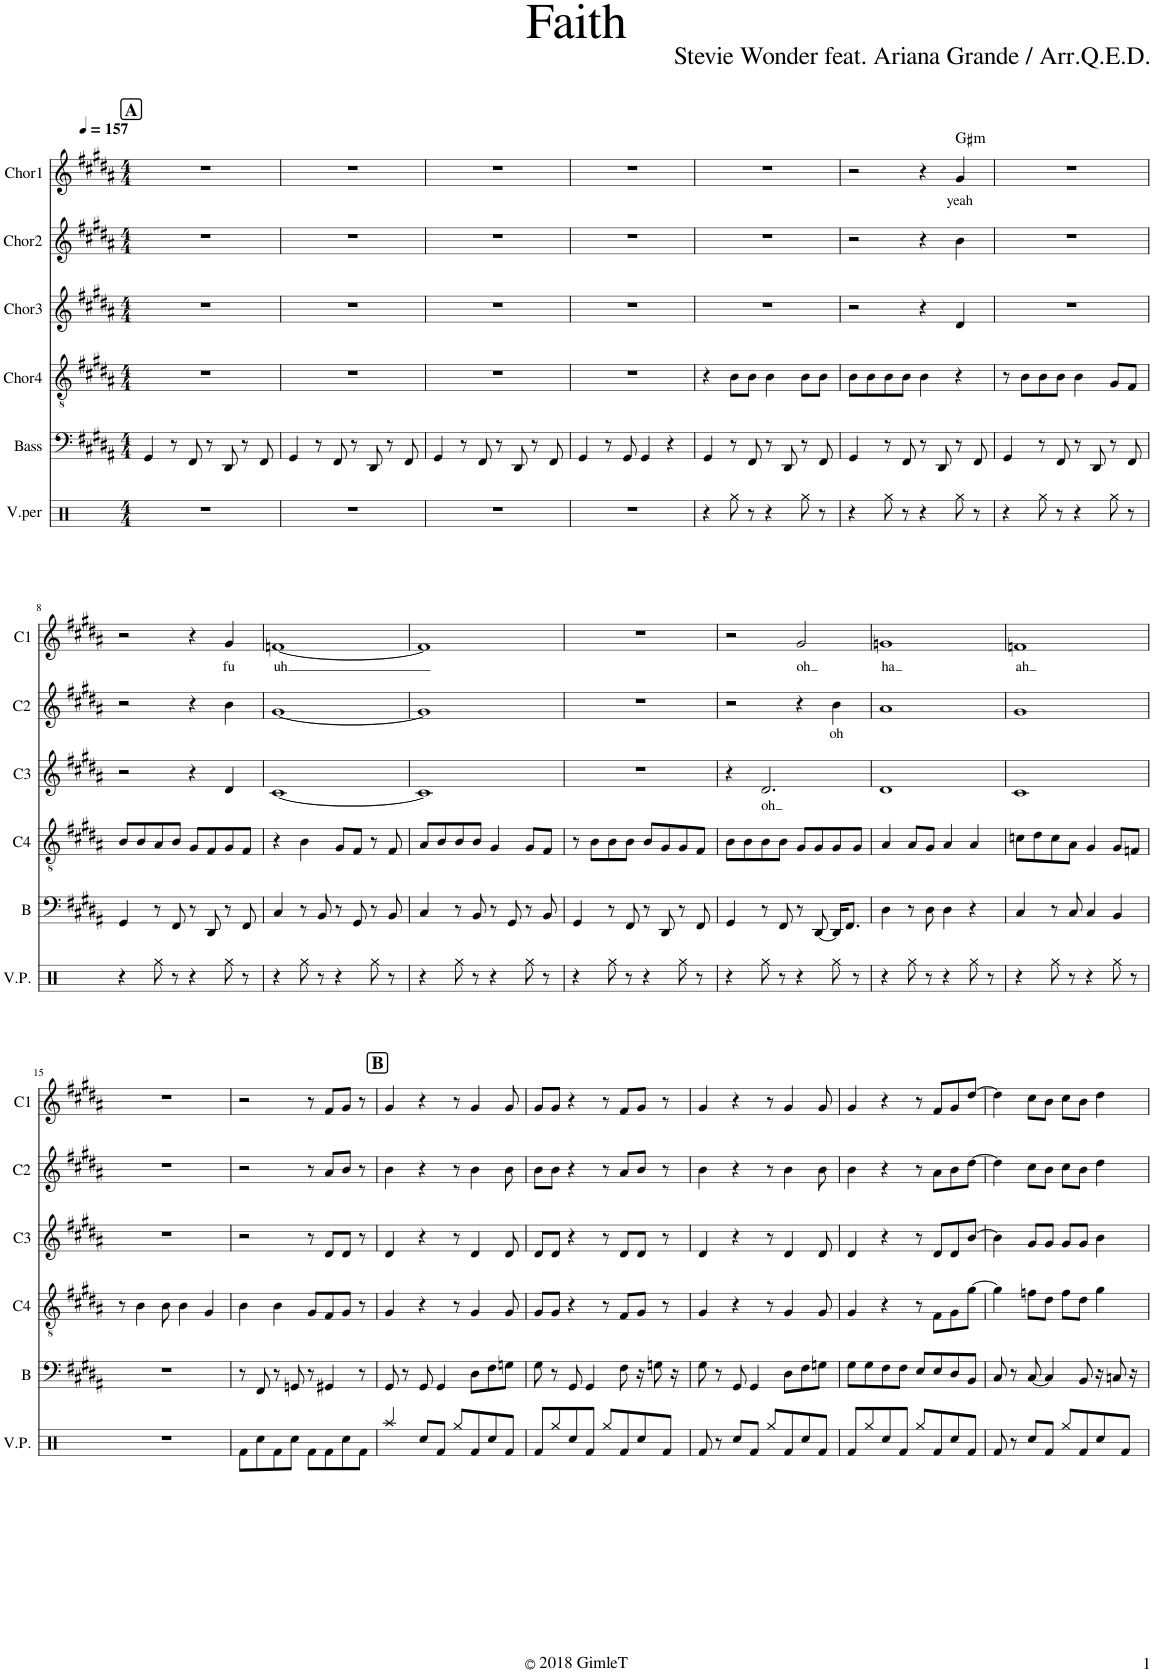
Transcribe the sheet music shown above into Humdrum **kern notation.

**kern	**kern	**kern	**kern	**text	**kern	**text	**kern	**text	**harte
*part6	*part5	*part4	*part3	*part3	*part2	*part2	*part1	*part1	*part1
*staff6	*staff5	*staff4	*staff3	*staff3	*staff2	*staff2	*staff1	*staff1	*
*I"V.per	*I"Bass	*I"Chor4	*I"Chor3	*	*I"Chor2	*	*I"Chor1	*	*
*I'V.P.	*I'B	*I'C4	*I'C3	*	*I'C2	*	*I'C1	*	*
*clefX	*clefF4	*clefGv2	*clefG2	*	*clefG2	*	*clefG2	*	*
*k[]	*k[f#c#g#d#a#]	*k[f#c#g#d#a#]	*k[f#c#g#d#a#]	*	*k[f#c#g#d#a#]	*	*k[f#c#g#d#a#]	*	*
*M4/4	*M4/4	*M4/4	*M4/4	*	*M4/4	*	*M4/4	*	*
*MM157	*MM157	*MM157	*MM157	*	*MM157	*	*MM157	*	*
!!LO:REH:place=s1:a:B:cj:fs=14:t=A
=1	=1	=1	=1	=1	=1	=1	=1	=1	=1
1r	4GG#/	1r	1r	.	1r	.	1r	.	.
.	8r	.	.	.	.	.	.	.	.
.	8FF#/	.	.	.	.	.	.	.	.
.	8r	.	.	.	.	.	.	.	.
.	8DD#/	.	.	.	.	.	.	.	.
.	8r	.	.	.	.	.	.	.	.
.	8FF#/	.	.	.	.	.	.	.	.
=2	=2	=2	=2	=2	=2	=2	=2	=2	=2
1r	4GG#/	1r	1r	.	1r	.	1r	.	.
.	8r	.	.	.	.	.	.	.	.
.	8FF#/	.	.	.	.	.	.	.	.
.	8r	.	.	.	.	.	.	.	.
.	8DD#/	.	.	.	.	.	.	.	.
.	8r	.	.	.	.	.	.	.	.
.	8FF#/	.	.	.	.	.	.	.	.
=3	=3	=3	=3	=3	=3	=3	=3	=3	=3
1r	4GG#/	1r	1r	.	1r	.	1r	.	.
.	8r	.	.	.	.	.	.	.	.
.	8FF#/	.	.	.	.	.	.	.	.
.	8r	.	.	.	.	.	.	.	.
.	8DD#/	.	.	.	.	.	.	.	.
.	8r	.	.	.	.	.	.	.	.
.	8FF#/	.	.	.	.	.	.	.	.
=4	=4	=4	=4	=4	=4	=4	=4	=4	=4
1r	4GG#/	1r	1r	.	1r	.	1r	.	.
.	8r	.	.	.	.	.	.	.	.
.	8GG#/	.	.	.	.	.	.	.	.
.	4GG#/	.	.	.	.	.	.	.	.
.	4r	.	.	.	.	.	.	.	.
=5	=5	=5	=5	=5	=5	=5	=5	=5	=5
4r	4GG#/	4r	1r	.	1r	.	1r	.	.
8Rgg\	8r	8B\L	.	.	.	.	.	.	.
8r	8FF#/	8B\J	.	.	.	.	.	.	.
4r	8r	4B\	.	.	.	.	.	.	.
.	8DD#/	.	.	.	.	.	.	.	.
8Rgg\	8r	8B\L	.	.	.	.	.	.	.
8r	8FF#/	8B\J	.	.	.	.	.	.	.
=6	=6	=6	=6	=6	=6	=6	=6	=6	=6
4r	4GG#/	8B\L	2r	.	2r	.	2r	.	.
.	.	8B\	.	.	.	.	.	.	.
8Rgg\	8r	8B\	.	.	.	.	.	.	.
8r	8FF#/	8B\J	.	.	.	.	.	.	.
4r	8r	4B\	4r	.	4r	.	4r	.	.
.	8DD#/	.	.	.	.	.	.	.	.
!	!	!	!	!	!	!	!	!LO:LY:b	!LO:H:kt=m
8Rgg\	8r	4r	4d#/	.	4b\	.	4g#/	yeah	G#:min
8r	8FF#/	.	.	.	.	.	.	.	.
=7	=7	=7	=7	=7	=7	=7	=7	=7	=7
4r	4GG#/	8r	1r	.	1r	.	1r	.	.
.	.	8B\L	.	.	.	.	.	.	.
8Rgg\	8r	8B\	.	.	.	.	.	.	.
8r	8FF#/	8B\J	.	.	.	.	.	.	.
4r	8r	4B\	.	.	.	.	.	.	.
.	8DD#/	.	.	.	.	.	.	.	.
8Rgg\	8r	8G#/L	.	.	.	.	.	.	.
8r	8FF#/	8F#/J	.	.	.	.	.	.	.
!!LO:LB:g=z
=8	=8	=8	=8	=8	=8	=8	=8	=8	=8
4r	4GG#/	8B/L	2r	.	2r	.	2r	.	.
.	.	8B/	.	.	.	.	.	.	.
8Rgg\	8r	8A#/	.	.	.	.	.	.	.
8r	8FF#/	8B/J	.	.	.	.	.	.	.
4r	8r	8G#/L	4r	.	4r	.	4r	.	.
.	8DD#/	8F#/	.	.	.	.	.	.	.
!	!	!	!	!	!	!	!	!LO:LY:b	!
8Rgg\	8r	8G#/	4d#/	.	4b\	.	4g#/	fu	.
8r	8FF#/	8F#/J	.	.	.	.	.	.	.
=9	=9	=9	=9	=9	=9	=9	=9	=9	=9
!	!	!	!	!	!	!	!	!LO:LY:b	!
4r	4C#/	4r	[1c#	.	[1g#	.	[1fn	uh	.
8Rgg\	8r	4B\	.	.	.	.	.	.	.
8r	8BB/	.	.	.	.	.	.	.	.
4r	8r	8G#/L	.	.	.	.	.	.	.
.	8GG#/	8F#/J	.	.	.	.	.	.	.
8Rgg\	8r	8r	.	.	.	.	.	.	.
8r	8BB/	8F#/	.	.	.	.	.	.	.
=10	=10	=10	=10	=10	=10	=10	=10	=10	=10
4r	4C#/	8A#/L	1c#]	.	1g#]	.	1f]	.	.
.	.	8B/	.	.	.	.	.	.	.
8Rgg\	8r	8B/	.	.	.	.	.	.	.
8r	8BB/	8B/J	.	.	.	.	.	.	.
4r	8r	4G#/	.	.	.	.	.	.	.
.	8GG#/	.	.	.	.	.	.	.	.
8Rgg\	8r	8G#/L	.	.	.	.	.	.	.
8r	8BB/	8F#/J	.	.	.	.	.	.	.
=11	=11	=11	=11	=11	=11	=11	=11	=11	=11
4r	4GG#/	8r	1r	.	1r	.	1r	.	.
.	.	8B\L	.	.	.	.	.	.	.
8Rgg\	8r	8B\	.	.	.	.	.	.	.
8r	8FF#/	8B\J	.	.	.	.	.	.	.
4r	8r	8B/L	.	.	.	.	.	.	.
.	8DD#/	8G#/	.	.	.	.	.	.	.
8Rgg\	8r	8G#/	.	.	.	.	.	.	.
8r	8FF#/	8F#/J	.	.	.	.	.	.	.
=12	=12	=12	=12	=12	=12	=12	=12	=12	=12
4r	4GG#/	8B\L	4r	.	2r	.	2r	.	.
.	.	8B\	.	.	.	.	.	.	.
!	!	!	!	!LO:LY:b	!	!	!	!	!
8Rgg\	8r	8B\	2.d#/	oh	.	.	.	.	.
8r	8FF#/	8B\J	.	.	.	.	.	.	.
!	!	!	!	!	!	!	!	!LO:LY:b	!
4r	8r	8G#/L	.	.	4r	.	2g#/	oh	.
.	[8DD#/	8G#/	.	.	.	.	.	.	.
!	!	!	!	!	!	!LO:LY:b	!	!	!
8Rgg\	16DD#/KL]	8G#/	.	.	4b\	oh	.	.	.
.	8.FF#/J	.	.	.	.	.	.	.	.
8r	.	8G#/J	.	.	.	.	.	.	.
=13	=13	=13	=13	=13	=13	=13	=13	=13	=13
!	!	!	!	!	!	!	!	!LO:LY:b	!
4r	4D#\	4A#/	1d#	.	1a#	.	1gn	ha	.
8Rgg\	8r	8A#/L	.	.	.	.	.	.	.
8r	8D#\	8G#/J	.	.	.	.	.	.	.
4r	4D#\	4A#/	.	.	.	.	.	.	.
8Rgg\	4r	4A#/	.	.	.	.	.	.	.
8r	.	.	.	.	.	.	.	.	.
=14	=14	=14	=14	=14	=14	=14	=14	=14	=14
!	!	!	!	!	!	!	!	!LO:LY:b	!
4r	4C#/	8cn\L	1c#	.	1g#	.	1fn	ah	.
.	.	8d#\	.	.	.	.	.	.	.
8Rgg\	8r	8c\	.	.	.	.	.	.	.
8r	8C#/	8A#\J	.	.	.	.	.	.	.
4r	4C#/	4G#/	.	.	.	.	.	.	.
8Rgg\	4BB/	8G#/L	.	.	.	.	.	.	.
8r	.	8Fn/J	.	.	.	.	.	.	.
!!LO:LB:g=z
=15	=15	=15	=15	=15	=15	=15	=15	=15	=15
1r	1r	8r	1r	.	1r	.	1r	.	.
.	.	4B\	.	.	.	.	.	.	.
.	.	8B\	.	.	.	.	.	.	.
.	.	4B\	.	.	.	.	.	.	.
.	.	4G#/	.	.	.	.	.	.	.
=16	=16	=16	=16	=16	=16	=16	=16	=16	=16
8Rf\L	8r	4B\	2r	.	2r	.	2r	.	.
8Rcc\	8FF#/	.	.	.	.	.	.	.	.
8Rf\	8r	4B\	.	.	.	.	.	.	.
8Rcc\J	8GGn/	.	.	.	.	.	.	.	.
8Rf\L	8r	8G#/L	8r	.	8r	.	8r	.	.
8Rf\	4GG#X/	8F#/	8d#/L	.	8a#/L	.	8f#/L	.	.
8Rcc\	.	8G#/J	8d#/J	.	8b/J	.	8g#/J	.	.
8Rf\J	8r	8r	8r	.	8r	.	8r	.	.
!!LO:REH:place=s1:a:B:cj:fs=14:t=B
=17	=17	=17	=17	=17	=17	=17	=17	=17	=17
4Raa/	8GG#/	4G#/	4d#/	.	4b\	.	4g#/	.	.
.	8r	.	.	.	.	.	.	.	.
8Rcc/L	8GG#/	4r	4r	.	4r	.	4r	.	.
8Rf/J	4GG#/	.	.	.	.	.	.	.	.
8Rgg/L	.	8r	8r	.	8r	.	8r	.	.
8Rf/	8D#\L	4G#/	4d#/	.	4b\	.	4g#/	.	.
8Rcc/	8F#\	.	.	.	.	.	.	.	.
8Rf/J	8Gn\J	8G#/	8d#/	.	8b\	.	8g#/	.	.
=18	=18	=18	=18	=18	=18	=18	=18	=18	=18
8Rf/L	8G#\	8G#/L	8d#/L	.	8b\L	.	8g#/L	.	.
8Rgg/	8r	8G#/J	8d#/J	.	8b\J	.	8g#/J	.	.
8Rcc/	8GG#/	4r	4r	.	4r	.	4r	.	.
8Rf/J	4GG#/	.	.	.	.	.	.	.	.
8Rgg/L	.	8r	8r	.	8r	.	8r	.	.
8Rf/	8F#\	8F#/L	8d#/L	.	8a#/L	.	8f#/L	.	.
8Rcc/	16r	8G#/J	8d#/J	.	8b/J	.	8g#/J	.	.
.	8Gn\	.	.	.	.	.	.	.	.
8Rf/J	.	8r	8r	.	8r	.	8r	.	.
.	16r	.	.	.	.	.	.	.	.
=19	=19	=19	=19	=19	=19	=19	=19	=19	=19
8Rf/	8G#\	4G#/	4d#/	.	4b\	.	4g#/	.	.
8r	8r	.	.	.	.	.	.	.	.
8Rcc/L	8GG#/	4r	4r	.	4r	.	4r	.	.
8Rf/J	4GG#/	.	.	.	.	.	.	.	.
8Rgg/L	.	8r	8r	.	8r	.	8r	.	.
8Rf/	8D#\L	4G#/	4d#/	.	4b\	.	4g#/	.	.
8Rcc/	8F#\	.	.	.	.	.	.	.	.
8Rf/J	8Gn\J	8G#/	8d#/	.	8b\	.	8g#/	.	.
=20	=20	=20	=20	=20	=20	=20	=20	=20	=20
8Rf/L	8G#\L	4G#/	4d#/	.	4b\	.	4g#/	.	.
8Rgg/	8G#\	.	.	.	.	.	.	.	.
8Rcc/	8F#\	4r	4r	.	4r	.	4r	.	.
8Rf/J	8F#\J	.	.	.	.	.	.	.	.
8Rgg/L	8E/L	8r	8r	.	8r	.	8r	.	.
8Rf/	8E/	8F#\L	8d#/L	.	8a#\L	.	8f#/L	.	.
8Rcc/	8D#/	8G#\	8d#/	.	8b\	.	8g#/	.	.
8Rf/J	8BB/J	[8g#\J	[8b/J	.	[8dd#\J	.	[8dd#/J	.	.
=21	=21	=21	=21	=21	=21	=21	=21	=21	=21
8Rf/	8C#/	4g#\]	4b\]	.	4dd#\]	.	4dd#\]	.	.
8r	8r	.	.	.	.	.	.	.	.
8Rcc/L	[8C#/	8fn\L	8g#/L	.	8cc#\L	.	8cc#\L	.	.
8Rf/J	4C#/]	8d#\J	8g#/J	.	8b\J	.	8b\J	.	.
8Rgg/L	.	8f\L	8g#/L	.	8cc#\L	.	8cc#\L	.	.
8Rf/	8BB/	8d#\J	8g#/J	.	8b\J	.	8b\J	.	.
8Rcc/	16r	4g#\	4b\	.	4dd#\	.	4dd#\	.	.
.	8Cn/	.	.	.	.	.	.	.	.
8Rf/J	.	.	.	.	.	.	.	.	.
.	16r	.	.	.	.	.	.	.	.
=	=	=	=	=	=	=	=	=	=
*-	*-	*-	*-	*-	*-	*-	*-	*-	*-
